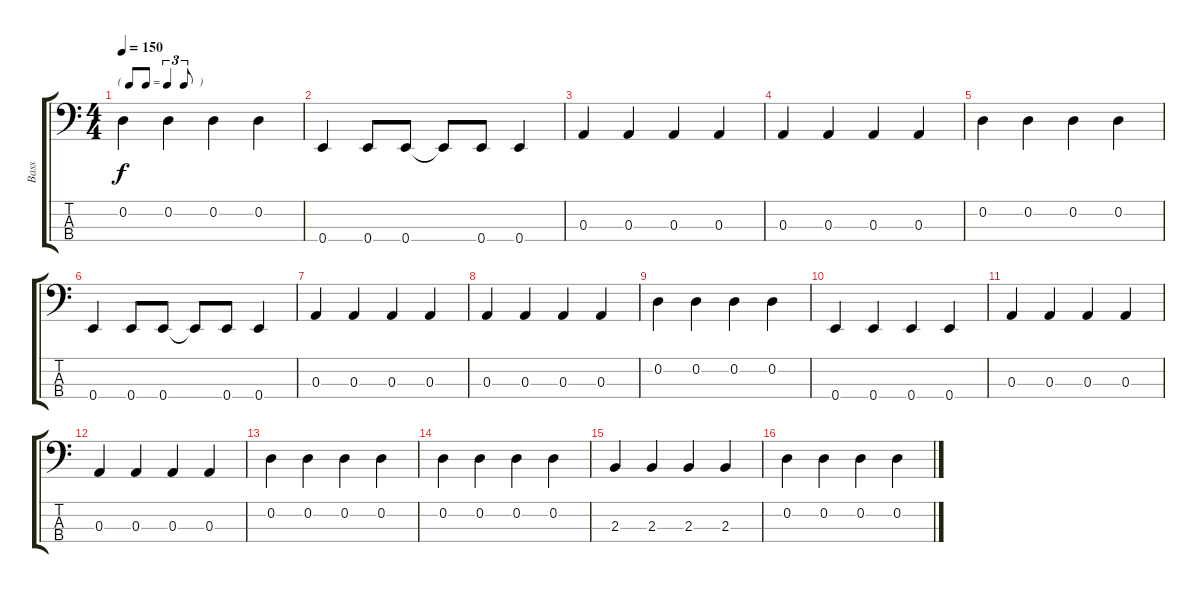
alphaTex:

\track ("Bass" "Bass") {instrument electricbasspick}
\staff {score tabs}
\tuning (G2 D2 A1 E1) {hide}
\ts (4 4)
\tf triplet8th
\tempo 150
\clef f4
\ks c
0.2.4{dy f} 0.2.4 0.2.4 0.2.4 |
0.4.4 0.4.8 0.4.8 0.4{t}.8 0.4.8 0.4.4 |
0.3.4 0.3.4 0.3.4 0.3.4 |
0.3.4 0.3.4 0.3.4 0.3.4 |
0.2.4 0.2.4 0.2.4 0.2.4 |
0.4.4 0.4.8 0.4.8 0.4{t}.8 0.4.8 0.4.4 |
0.3.4 0.3.4 0.3.4 0.3.4 |
0.3.4 0.3.4 0.3.4 0.3.4 |
0.2.4 0.2.4 0.2.4 0.2.4 |
0.4.4 0.4.4 0.4.4 0.4.4 |
0.3.4 0.3.4 0.3.4 0.3.4 |
0.3.4 0.3.4 0.3.4 0.3.4 |
0.2.4 0.2.4 0.2.4 0.2.4 |
0.2.4 0.2.4 0.2.4 0.2.4 |
2.3.4 2.3.4 2.3.4 2.3.4 |
0.2.4 0.2.4 0.2.4 0.2.4
